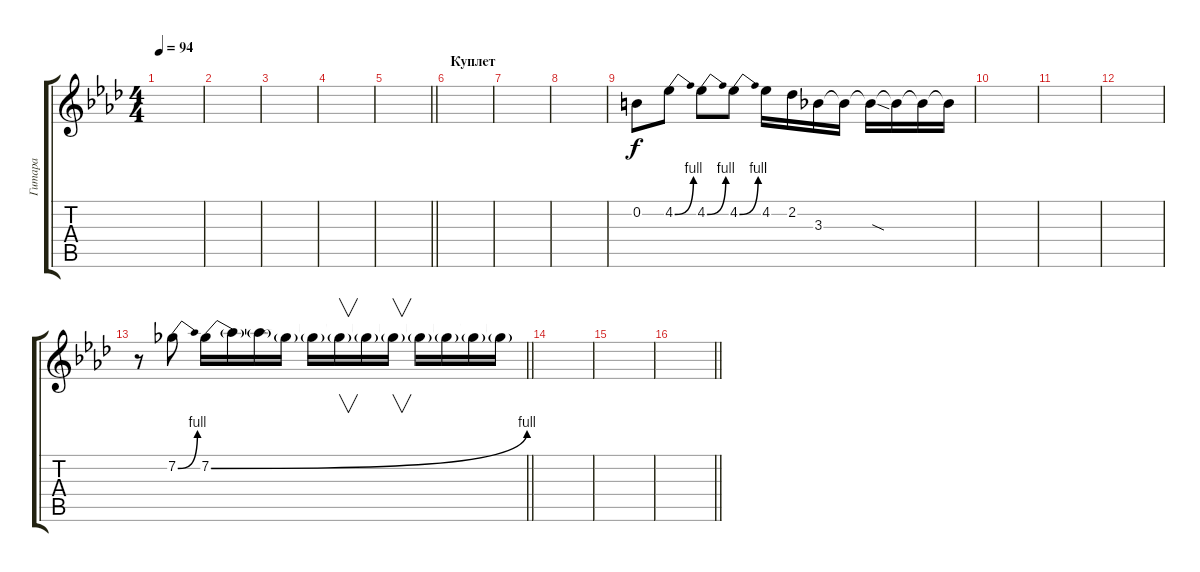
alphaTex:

\track ("Гитара" "Гитара") {instrument distortionguitar}
\staff {score tabs}
\tuning (E4 B3 G3 D3 A2 E2) {hide}
\ts (4 4)
\tempo 94
\clef g2
\ks fminor
|
|
|
|
\barLineRight lightlight
|
\section ("" "Куплет")
|
|
|
0.2.8 4.2{be (bend 0 0 60 4)}.8 4.2{be (bend 0 0 60 4)}.8 4.2{be (bend 0 0 60 4)}.8 4.2.16 2.2.16 3.3.16 3.3{t}.16 3.3{sod t}.16 3.3{t}.16 3.3{t}.16 3.3{t}.16 |
|
|
|
\barLineRight lightlight
r.8 7.2{be (bend 0 0 60 4)}.8 7.2{be (bend 0 0 60 4)}.16 7.2{t}.16 7.2{t}.16 7.2{t}.16 7.2{t}.16 7.2{t}.16{v} 7.2{t}.16 7.2{t}.16{v} 7.2{t}.16 7.2{t}.16 7.2{t}.16 7.2{t}.16 |
\section ("" "")
|
|
\barLineRight lightlight
